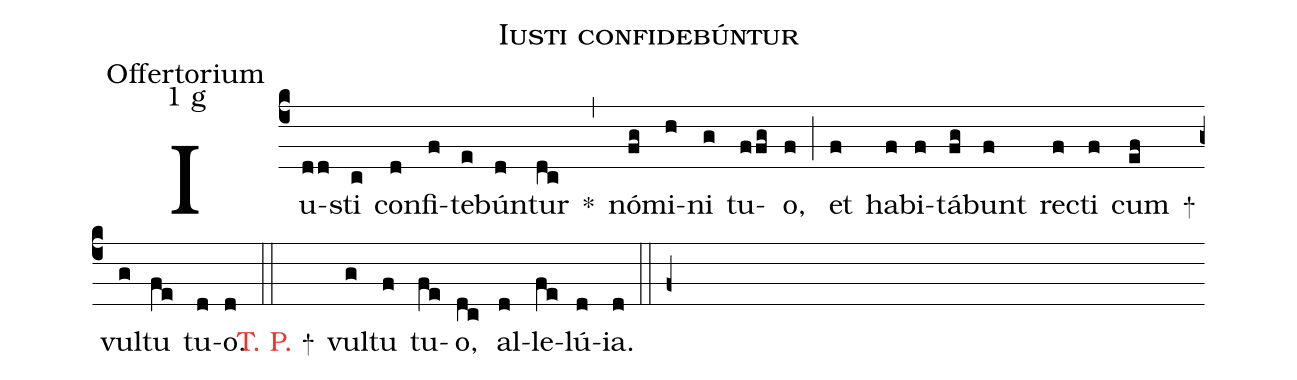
name: Iusti confidebúntur;
office-part: Offertorium;
mode: 1;
mode-differentia: g;
%%
(c4)

Iu(dd)sti(c) con(d)fi(f)te(e)bún(d)tur(dc) *(,)
nó(fg)mi(h)ni(g) tu(ffg)o,(f) (;)
et(f) ha(f)bi(f)tá(fg)bunt(f) rec(f)ti(f) cum(ef) +() vul(g)tu(fe) tu(d)o.(d)

(::)

<c><sc>T. P.</sc></c> +() vul(g)tu(f) tu(fe)o,(dc) al(d)le(fe)lú(d)ia.(d)

(::)

(f+)
